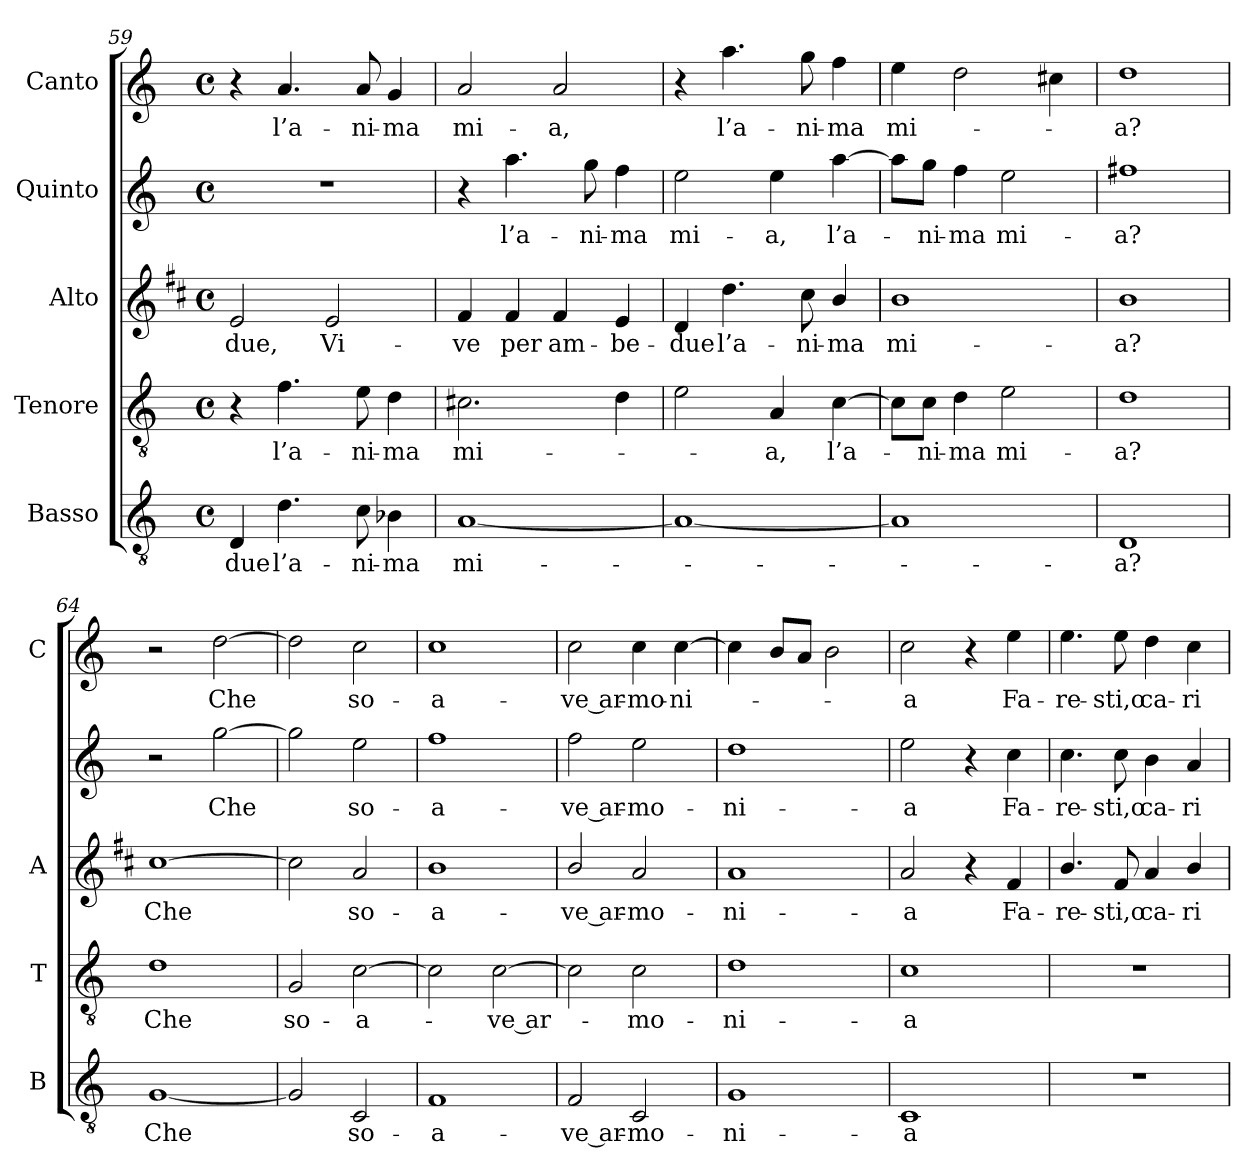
**kern	**text	**kern	**text	**kern	**text	**kern	**text	**kern	**text
*part5	*part5	*part4	*part4	*part3	*part3	*part2	*part2	*part1	*part1
*staff5	*staff5	*staff4	*staff4	*staff3	*staff3	*staff2	*staff2	*staff1	*staff1
*I"Basso	*	*I"Tenore	*	*I"Alto	*	*I"Quinto	*	*I"Canto	*
*I'B	*	*I'T	*	*I'A	*	*	*	*I'C	*
*clefGv2	*	*clefGv2	*	*clefG2	*	*clefG2	*	*clefG2	*
*	*	*	*	*ITrd1c2	*	*	*	*	*
*k[]	*	*k[]	*	*k[]	*	*k[]	*	*k[]	*
*C:	*	*C:	*	*C:	*	*C:	*	*C:	*
*M4/4	*	*M4/4	*	*M4/4	*	*M4/4	*	*M4/4	*
*met(c)	*	*met(c)	*	*met(c)	*	*met(c)	*	*met(c)	*
=59	=59	=59	=59	=59	=59	=59	=59	=59	=59
!	!LO:LY:b	!	!	!	!LO:LY:b	!	!	!	!
4D/	-due	4r	.	2d/	-due,	1r	.	4r	.
!	!LO:LY:b	!	!LO:LY:b	!	!	!	!	!	!LO:LY:b
4.d\	l’a-	4.f\	l’a-	.	.	.	.	4.a/	l’a-
!	!	!	!	!	!LO:LY:b	!	!	!	!
.	.	.	.	2d/	Vi-	.	.	.	.
!	!LO:LY:b	!	!LO:LY:b	!	!	!	!	!	!LO:LY:b
8c\	-ni-	8e\	-ni-	.	.	.	.	8a/	-ni-
!	!LO:LY:b	!	!LO:LY:b	!	!	!	!	!	!LO:LY:b
4B-X\	-ma	4d\	-ma	.	.	.	.	4g/	-ma
!!LO:LB:g=z
=60	=60	=60	=60	=60	=60	=60	=60	=60	=60
!	!LO:LY:b	!	!LO:LY:b	!	!LO:LY:b	!	!	!	!LO:LY:b
[1A	mi-	2.c#X\	mi-	4e/	-ve	4r	.	2a/	mi-
!	!	!	!	!	!LO:LY:b	!	!LO:LY:b	!	!
.	.	.	.	4e/	per	4.aa\	l’a-	.	.
!	!	!	!	!	!LO:LY:b	!	!	!	!LO:LY:b
.	.	.	.	4e/	am-	.	.	2a/	-a,
!	!	!	!	!	!	!	!LO:LY:b	!	!
.	.	.	.	.	.	8gg\	-ni-	.	.
!	!	!	!	!	!LO:LY:b	!	!LO:LY:b	!	!
.	.	4d\	.	4d/	-be-	4ff\	-ma	.	.
=61	=61	=61	=61	=61	=61	=61	=61	=61	=61
!	!	!	!	!	!LO:LY:b	!	!LO:LY:b	!	!
1A_	.	2e\	.	4c/	-due	2ee\	mi-	4r	.
!	!	!	!	!	!LO:LY:b	!	!	!	!LO:LY:b
.	.	.	.	4.cc\	l’a-	.	.	4.aa\	l’a-
!	!	!	!LO:LY:b	!	!	!	!LO:LY:b	!	!
.	.	4A/	-a,	.	.	4ee\	-a,	.	.
!	!	!	!	!	!LO:LY:b	!	!	!	!LO:LY:b
.	.	.	.	8b\	-ni-	.	.	8gg\	-ni-
!	!	!	!LO:LY:b	!	!LO:LY:b	!	!LO:LY:b	!	!LO:LY:b
.	.	[4c\	l’a-	4a/	-ma	[4aa\	l’a-	4ff\	-ma
=62	=62	=62	=62	=62	=62	=62	=62	=62	=62
!	!	!	!	!	!LO:LY:b	!	!	!	!LO:LY:b
1A]	.	8c\L]	.	1a	mi-	8aa\L]	.	4ee\	mi-
!	!	!	!LO:LY:b	!	!	!	!LO:LY:b	!	!
.	.	8c\J	-ni-	.	.	8gg\J	-ni-	.	.
!	!	!	!LO:LY:b	!	!	!	!LO:LY:b	!	!
.	.	4d\	-ma	.	.	4ff\	-ma	2dd\	.
!	!	!	!LO:LY:b	!	!	!	!LO:LY:b	!	!
.	.	2e\	mi-	.	.	2ee\	mi-	.	.
.	.	.	.	.	.	.	.	4cc#X\	.
=63	=63	=63	=63	=63	=63	=63	=63	=63	=63
!	!LO:LY:b	!	!LO:LY:b	!	!LO:LY:b	!	!LO:LY:b	!	!LO:LY:b
1D	-a?	1d	-a?	1a	-a?	1ff#X	-a?	1dd	-a?
=64	=64	=64	=64	=64	=64	=64	=64	=64	=64
!	!LO:LY:b	!	!LO:LY:b	!	!LO:LY:b	!	!	!	!
[1G	Che	1d	Che	[1b	Che	2r	.	2r	.
!	!	!	!	!	!	!	!LO:LY:b	!	!LO:LY:b
.	.	.	.	.	.	[2gg\	Che	[2dd\	Che
=65	=65	=65	=65	=65	=65	=65	=65	=65	=65
!	!	!	!LO:LY:b	!	!	!	!	!	!
2G/]	.	2G/	so-	2b\]	.	2gg\]	.	2dd\]	.
!	!LO:LY:b	!	!LO:LY:b	!	!LO:LY:b	!	!LO:LY:b	!	!LO:LY:b
2C/	so-	[2c\	-a-	2g/	so-	2ee\	so-	2cc\	so-
=66	=66	=66	=66	=66	=66	=66	=66	=66	=66
!	!LO:LY:b	!	!	!	!LO:LY:b	!	!LO:LY:b	!	!LO:LY:b
1F	-a-	2c\]	.	1a	-a-	1ff	-a-	1cc	-a-
!	!	!	!LO:LY:b	!	!	!	!	!	!
.	.	[2c\	-ve ar-	.	.	.	.	.	.
=67	=67	=67	=67	=67	=67	=67	=67	=67	=67
!	!LO:LY:b	!	!	!	!LO:LY:b	!	!LO:LY:b	!	!LO:LY:b
2F/	-ve ar-	2c\]	.	2a/	-ve ar-	2ff\	-ve ar-	2cc\	-ve ar-
!	!LO:LY:b	!	!LO:LY:b	!	!LO:LY:b	!	!LO:LY:b	!	!LO:LY:b
2C/	-mo-	2c\	-mo-	2g/	-mo-	2ee\	-mo-	4cc\	-mo-
!	!	!	!	!	!	!	!	!	!LO:LY:b
.	.	.	.	.	.	.	.	[4cc\	-ni-
!!LO:PB:g=z
=68	=68	=68	=68	=68	=68	=68	=68	=68	=68
!	!LO:LY:b	!	!LO:LY:b	!	!LO:LY:b	!	!LO:LY:b	!	!
1G	-ni-	1d	-ni-	1g	-ni-	1dd	-ni-	4cc\]	.
.	.	.	.	.	.	.	.	8b/L	.
.	.	.	.	.	.	.	.	8a/J	.
.	.	.	.	.	.	.	.	2b\	.
=69	=69	=69	=69	=69	=69	=69	=69	=69	=69
!	!LO:LY:b	!	!LO:LY:b	!	!LO:LY:b	!	!LO:LY:b	!	!LO:LY:b
1C	-a	1c	-a	2g/	-a	2ee\	-a	2cc\	-a
.	.	.	.	4r	.	4r	.	4r	.
!	!	!	!	!	!LO:LY:b	!	!LO:LY:b	!	!LO:LY:b
.	.	.	.	4e/	Fa-	4cc\	Fa-	4ee\	Fa-
=70	=70	=70	=70	=70	=70	=70	=70	=70	=70
!	!	!	!	!	!LO:LY:b	!	!LO:LY:b	!	!LO:LY:b
1r	.	1r	.	4.a/	-re-	4.cc\	-re-	4.ee\	-re-
!	!	!	!	!	!LO:LY:b	!	!LO:LY:b	!	!LO:LY:b
.	.	.	.	8e/	-sti,o	8cc\	-sti,o	8ee\	-sti,o
!	!	!	!	!	!LO:LY:b	!	!LO:LY:b	!	!LO:LY:b
.	.	.	.	4g/	ca-	4b\	ca-	4dd\	ca-
!	!	!	!	!	!LO:LY:b	!	!LO:LY:b	!	!LO:LY:b
.	.	.	.	4a/	-ri	4a/	-ri	4cc\	-ri
=	=	=	=	=	=	=	=	=	=
*-	*-	*-	*-	*-	*-	*-	*-	*-	*-
